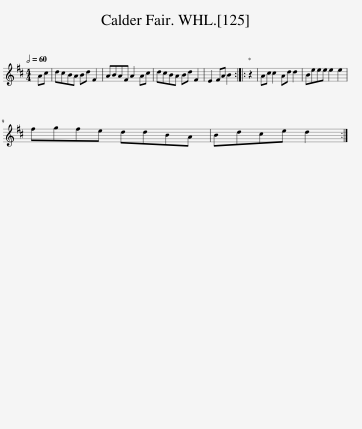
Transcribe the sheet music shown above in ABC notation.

X:1
L:1/8
Q:1/2=60
M:4/4
I:linebreak $
K:D
V:1 treble
V:1
 Ac | dcBA Bd F2 | ABAF A2 Ac | dcBA Bd F2 | E2 FA B2 :: %5
 z2 | Ac c2 Ad d2 | Beee e2 e2 |$ fgfe ddBA | Bdce d2 :| %10
